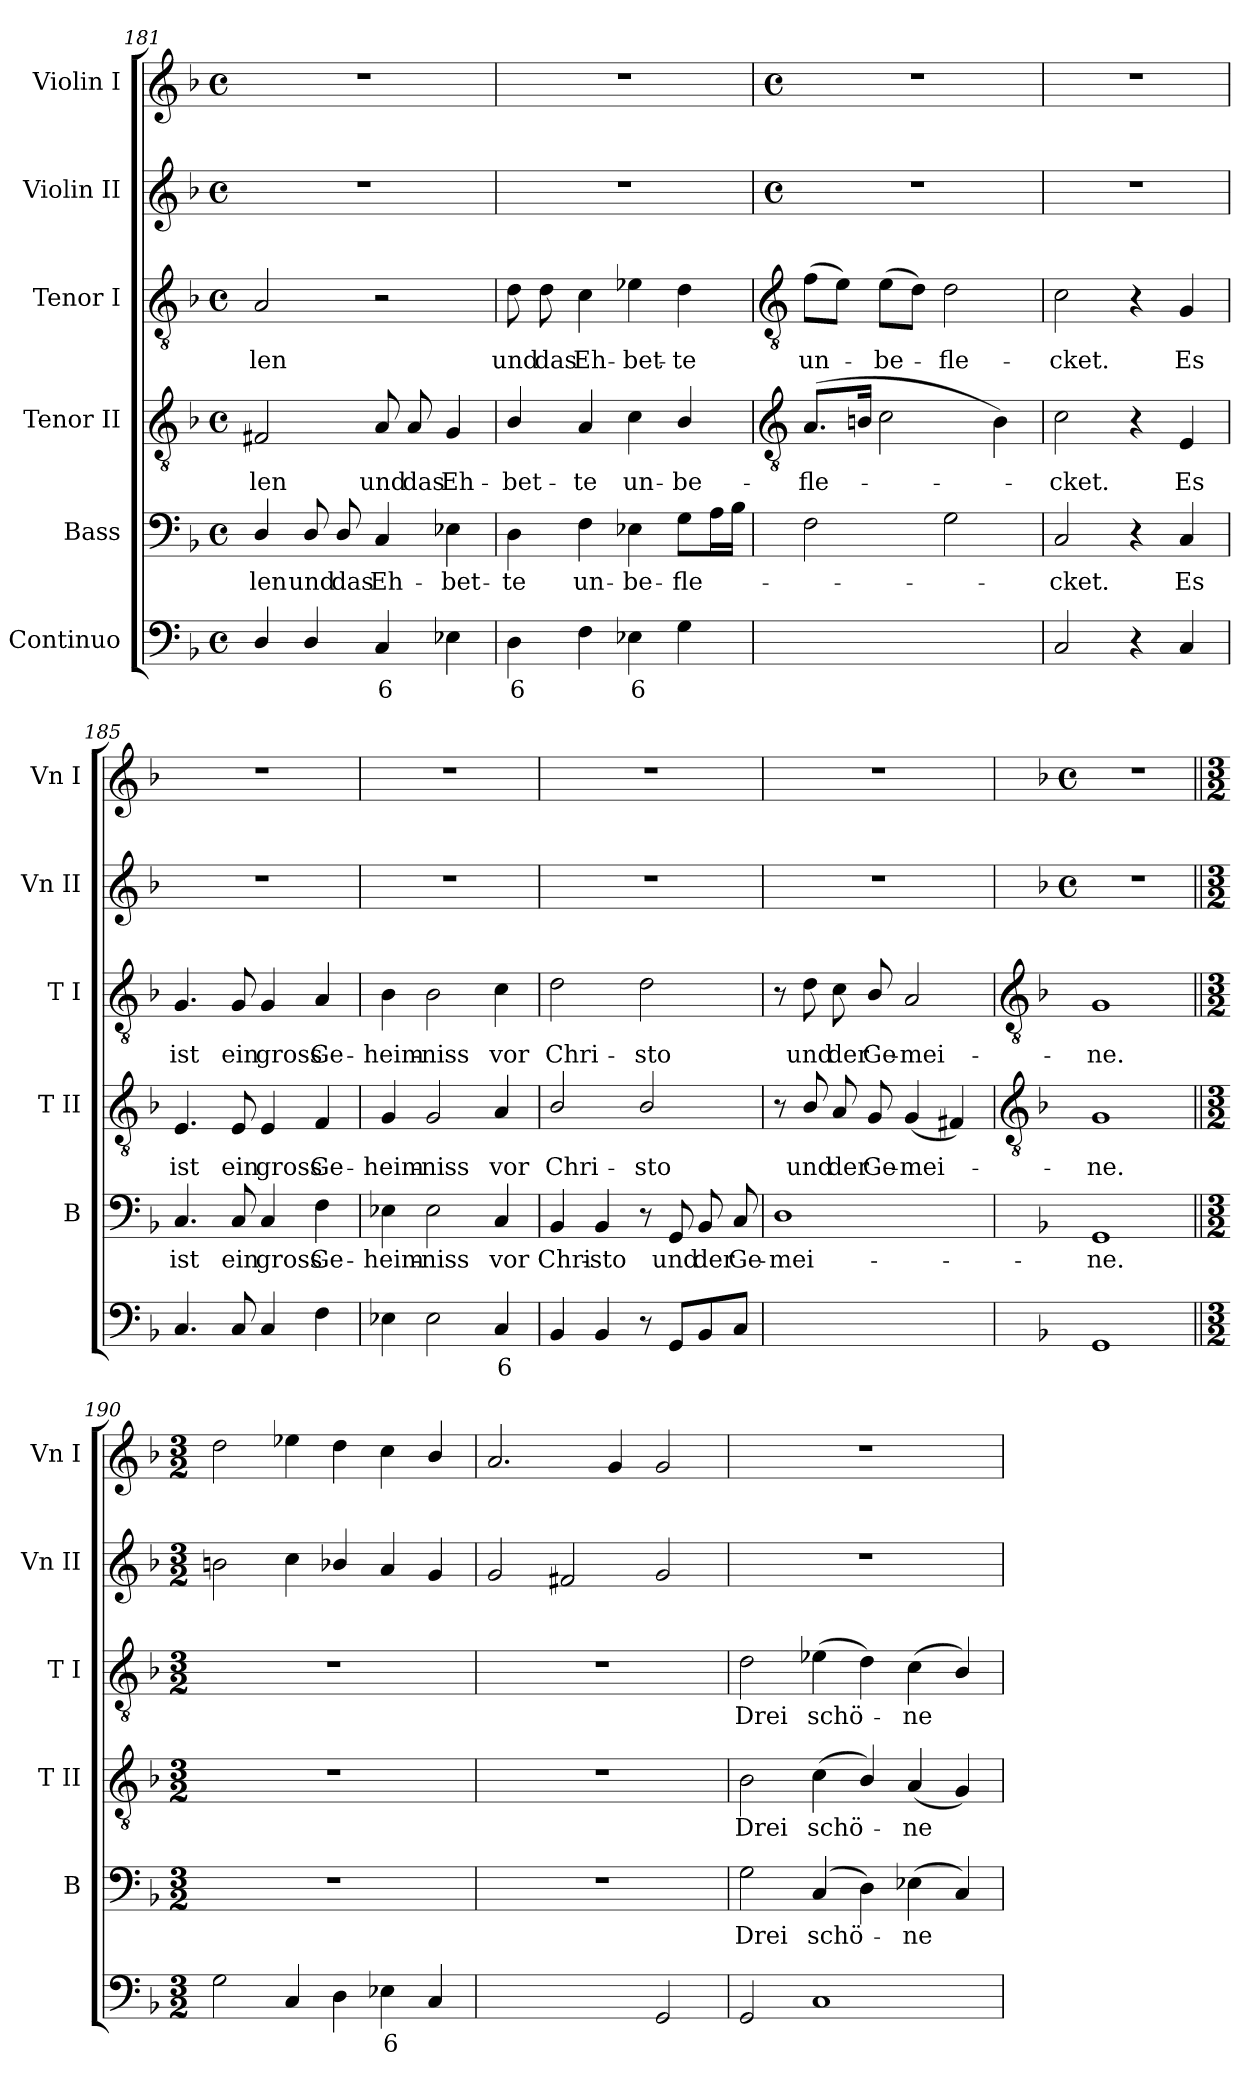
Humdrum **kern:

**kern	**text	**kern	**text	**kern	**text	**kern	**text	**kern	**kern
*part6	*part6	*part5	*part5	*part4	*part4	*part3	*part3	*part2	*part1
*staff6	*staff6	*staff5	*staff5	*staff4	*staff4	*staff3	*staff3	*staff2	*staff1
*I"Continuo	*	*I"Bass	*	*I"Tenor II	*	*I"Tenor I	*	*I"Violin II	*I"Violin I
*	*	*I'B	*	*I'T II	*	*I'T I	*	*I'Vn II	*I'Vn I
*clefF4	*	*clefF4	*	*clefGv2	*	*clefGv2	*	*clefG2	*clefG2
*k[b-]	*	*k[b-]	*	*k[b-]	*	*k[b-]	*	*k[b-]	*k[b-]
*F:	*	*F:	*	*F:	*	*F:	*	*F:	*F:
*M4/4	*	*M4/4	*	*M4/4	*	*M4/4	*	*M4/4	*M4/4
*met(c)	*	*met(c)	*	*met(c)	*	*met(c)	*	*met(c)	*met(c)
=181	=181	=181	=181	=181	=181	=181	=181	=181	=181
!	!	!	!LO:LY:b	!	!LO:LY:b	!	!LO:LY:b	!	!
4D/	.	4D/	-len	2F#X	-len	2A	-len	1r	1r
!	!	!	!LO:LY:b	!	!	!	!	!	!
4D/	.	8D/	und	.	.	.	.	.	.
!	!	!	!LO:LY:b	!	!	!	!	!	!
.	.	8D/	das	.	.	.	.	.	.
!	!LO:LY:b	!	!LO:LY:b	!	!LO:LY:b	!	!	!	!
4C	6	4C	Eh-	8A	und	2r	.	.	.
!	!	!	!	!	!LO:LY:b	!	!	!	!
.	.	.	.	8A	das	.	.	.	.
!	!	!	!LO:LY:b	!	!LO:LY:b	!	!	!	!
4E-X	.	4E-X	-bet-	4G	Eh-	.	.	.	.
=182	=182	=182	=182	=182	=182	=182	=182	=182	=182
!	!LO:LY:b	!	!LO:LY:b	!	!LO:LY:b	!	!LO:LY:b	!	!
4D	6	4D	-te	4B-/	-bet-	8d	und	1r	1r
!	!	!	!	!	!	!	!LO:LY:b	!	!
.	.	.	.	.	.	8d	das	.	.
!	!	!	!LO:LY:b	!	!LO:LY:b	!	!LO:LY:b	!	!
4F	.	4F	un-	4A	-te	4c	Eh-	.	.
!	!LO:LY:b	!	!LO:LY:b	!	!LO:LY:b	!	!LO:LY:b	!	!
4E-X	6	4E-X	-be-	4c	un-	4e-X	-bet-	.	.
!	!	!	!LO:LY:b	!	!LO:LY:b	!	!LO:LY:b	!	!
4G	.	8GL	-fle-	4B-/	-be-	4d	-te	.	.
.	.	16AL	.	.	.	.	.	.	.
.	.	16B-JJ	.	.	.	.	.	.	.
!!LO:LB:g=z
=183	=183	=183	=183	=183	=183	=183	=183	=183	=183
*	*	*	*	*clefGv2	*	*clefGv2	*	*	*
*	*	*	*	*	*	*	*	*M4/4	*M4/4
*	*	*	*	*	*	*	*	*met(c)	*met(c)
!	!LO:LY:b	!	!	!	!LO:LY:b	!	!LO:LY:b	!	!
[4Fyy	8	2F	.	(<8.AL	-fle-	(>8fL	un-	1r	1r
.	.	.	.	.	.	8eJ)	.	.	.
.	.	.	.	16BnJ	.	.	.	.	.
!	!LO:LY:b	!	!	!	!	!	!LO:LY:b	!	!
4Fyy]	7	.	.	2c	.	(>8eL	be-	.	.
.	.	.	.	.	.	8dJ)	.	.	.
!	!LO:LY:b	!	!	!	!	!	!LO:LY:b	!	!
[4Gyy	4	2G	.	.	.	2d	fle-	.	.
4Gyy]	.	.	.	4B)	.	.	.	.	.
=184	=184	=184	=184	=184	=184	=184	=184	=184	=184
!	!	!	!LO:LY:b	!	!LO:LY:b	!	!LO:LY:b	!	!
2C	.	2C	cket.	2c	cket.	2c	-cket.	1r	1r
4r	.	4r	.	4r	.	4r	.	.	.
!	!	!	!LO:LY:b	!	!LO:LY:b	!	!LO:LY:b	!	!
4C	.	4C	Es	4E	Es	4G	Es	.	.
=185	=185	=185	=185	=185	=185	=185	=185	=185	=185
!	!	!	!LO:LY:b	!	!LO:LY:b	!	!LO:LY:b	!	!
4.C	.	4.C	ist	4.E	ist	4.G	ist	1r	1r
!	!	!	!LO:LY:b	!	!LO:LY:b	!	!LO:LY:b	!	!
8C	.	8C	ein	8E	ein	8G	ein	.	.
!	!	!	!LO:LY:b	!	!LO:LY:b	!	!LO:LY:b	!	!
4C	.	4C	gross	4E	gross	4G	gross	.	.
!	!	!	!LO:LY:b	!	!LO:LY:b	!	!LO:LY:b	!	!
4F	.	4F	Ge-	4F	Ge-	4A	Ge-	.	.
=186	=186	=186	=186	=186	=186	=186	=186	=186	=186
!	!	!	!LO:LY:b	!	!LO:LY:b	!	!LO:LY:b	!	!
4E-X	.	4E-X	-heim-	4G	-heim-	4B-	-heim-	1r	1r
!	!	!	!LO:LY:b	!	!LO:LY:b	!	!LO:LY:b	!	!
2E-	.	2E-	-niss	2G	-niss	2B-	-niss	.	.
!	!LO:LY:b	!	!LO:LY:b	!	!LO:LY:b	!	!LO:LY:b	!	!
4C	6	4C	vor	4A	vor	4c	vor	.	.
=187	=187	=187	=187	=187	=187	=187	=187	=187	=187
!	!	!	!LO:LY:b	!	!LO:LY:b	!	!LO:LY:b	!	!
4BB-	.	4BB-	Chri-	2B-/	Chri-	2d	Chri-	1r	1r
!	!	!	!LO:LY:b	!	!	!	!	!	!
4BB-	.	4BB-	-sto	.	.	.	.	.	.
!	!	!	!	!	!LO:LY:b	!	!LO:LY:b	!	!
8r	.	8r	.	2B-/	-sto	2d	-sto	.	.
!	!	!	!LO:LY:b	!	!	!	!	!	!
8GGL	.	8GG	und	.	.	.	.	.	.
!	!	!	!LO:LY:b	!	!	!	!	!	!
8BB-	.	8BB-	der	.	.	.	.	.	.
!	!	!	!LO:LY:b	!	!	!	!	!	!
8CJ	.	8C	Ge-	.	.	.	.	.	.
=188	=188	=188	=188	=188	=188	=188	=188	=188	=188
!	!	!	!LO:LY:b	!	!	!	!	!	!
[4Dyy	.	1D	-mei-	8r	.	8r	.	1r	1r
!	!	!	!	!	!LO:LY:b	!	!LO:LY:b	!	!
.	.	.	.	8B-/	und	8d	und	.	.
!	!LO:LY:b	!	!	!	!LO:LY:b	!	!LO:LY:b	!	!
2Dyy_	4	.	.	8A	der	8c	der	.	.
!	!	!	!	!	!LO:LY:b	!	!LO:LY:b	!	!
.	.	.	.	8G	Ge-	8B-/	Ge-	.	.
!	!	!	!	!	!LO:LY:b	!	!LO:LY:b	!	!
.	.	.	.	(<4G	-mei-	2A	-mei-	.	.
4Dyy]	.	.	.	4F#X)	.	.	.	.	.
!!LO:LB:g=z
=189	=189	=189	=189	=189	=189	=189	=189	=189	=189
*	*	*	*	*clefGv2	*	*clefGv2	*	*	*
*	*	*	*	*	*	*	*	*k[b-]	*k[b-]
*	*	*	*	*	*	*	*	*F:	*F:
*	*	*	*	*	*	*	*	*M4/4	*M4/4
*	*	*	*	*	*	*	*	*met(c)	*met(c)
!	!	!	!LO:LY:b	!	!LO:LY:b	!	!LO:LY:b	!	!
1GG	.	1GG	-ne.	1G	ne.	1G	-ne.	1r	1r
=190||	=190||	=190||	=190||	=190||	=190||	=190||	=190||	=190||	=190||
*M3/2	*	*M3/2	*	*M3/2	*	*M3/2	*	*M3/2	*M3/2
!	!	!LO:N:vis=1	!	!LO:N:vis=1	!	!LO:N:vis=1	!	!	!
2G	.	1.r	.	1.r	.	1.r	.	2bn	2dd
4C	.	.	.	.	.	.	.	4cc	4ee-X
4D	.	.	.	.	.	.	.	4b-X/	4dd
!	!LO:LY:b	!	!	!	!	!	!	!	!
4E-X	6	.	.	.	.	.	.	4a	4cc
4C	.	.	.	.	.	.	.	4g	4b-/
=191	=191	=191	=191	=191	=191	=191	=191	=191	=191
!	!LO:LY:b	!LO:N:vis=1	!	!LO:N:vis=1	!	!LO:N:vis=1	!	!	!
[2D/yy	4	1.r	.	1.r	.	1.r	.	2g	2.a
2D/yy]	.	.	.	.	.	.	.	2f#X	.
.	.	.	.	.	.	.	.	.	4g
2GG	.	.	.	.	.	.	.	2g	2g
=192	=192	=192	=192	=192	=192	=192	=192	=192	=192
!	!	!	!LO:LY:b	!	!LO:LY:b	!	!LO:LY:b	!LO:N:vis=1	!LO:N:vis=1
2GG	.	2G	Drei	2B-	Drei	2d	Drei	1.r	1.r
!	!	!	!LO:LY:b	!	!LO:LY:b	!	!LO:LY:b	!	!
1C	.	(<4C	schö-	(<4c	schö-	(>4e-X	schö-	.	.
.	.	4D)	.	4B-/)	.	4d)	.	.	.
!	!	!	!LO:LY:b	!	!LO:LY:b	!	!LO:LY:b	!	!
.	.	(<4E-X	ne	(<4A	ne	(<4c	ne	.	.
.	.	4C)	.	4G)	.	4B-/)	.	.	.
=	=	=	=	=	=	=	=	=	=
*-	*-	*-	*-	*-	*-	*-	*-	*-	*-
